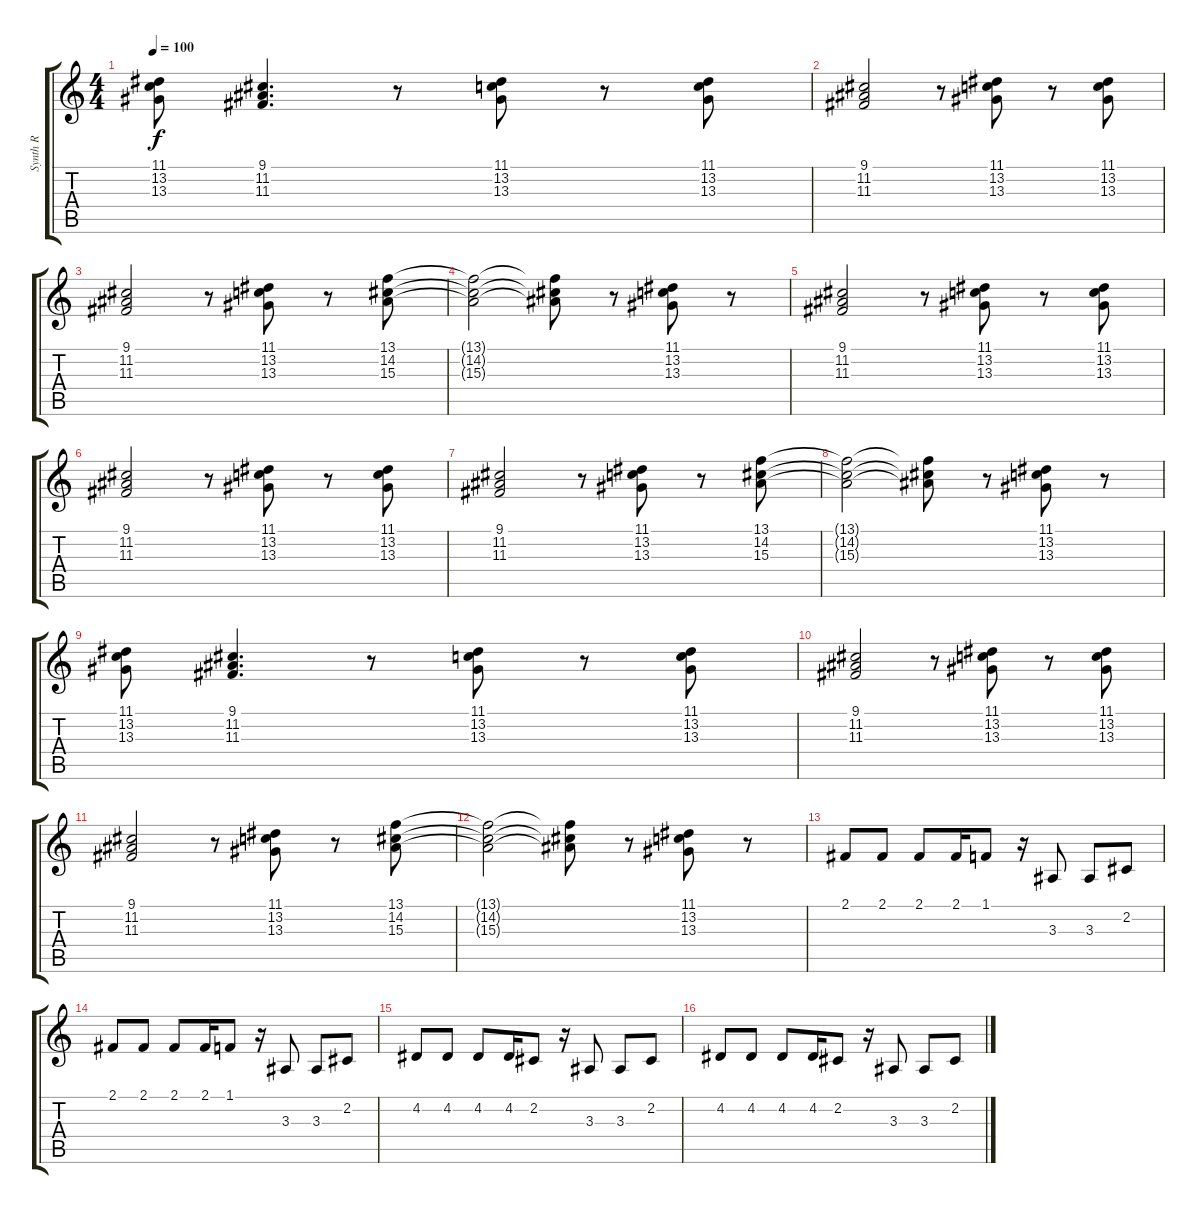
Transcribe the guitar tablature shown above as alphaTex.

\track ("Synth R" "Synth R") {instrument lead2sawtooth}
\staff {score tabs}
\tuning (E4 B3 G3 D3 A2 E2) {hide}
\ts (4 4)
\tempo 100
\clef g2
\ks c
(11.1 13.2 13.3).8{dy f} (9.1 11.2 11.3).4{d} r.8 (11.1 13.2 13.3).8 r.8 (11.1 13.2 13.3).8 |
(9.1 11.2 11.3).2 r.8 (11.1 13.2 13.3).8 r.8 (11.1 13.2 13.3).8 |
(9.1 11.2 11.3).2 r.8 (11.1 13.2 13.3).8 r.8 (13.1 14.2 15.3).8 |
(13.1{t} 14.2{t} 15.3{t}).2 (13.1{t} 14.2{t} 15.3{t}).8 r.8 (11.1 13.2 13.3).8 r.8 |
(9.1 11.2 11.3).2 r.8 (11.1 13.2 13.3).8 r.8 (11.1 13.2 13.3).8 |
(9.1 11.2 11.3).2 r.8 (11.1 13.2 13.3).8 r.8 (11.1 13.2 13.3).8 |
(9.1 11.2 11.3).2 r.8 (11.1 13.2 13.3).8 r.8 (13.1 14.2 15.3).8 |
(13.1{t} 14.2{t} 15.3{t}).2 (13.1{t} 14.2{t} 15.3{t}).8 r.8 (11.1 13.2 13.3).8 r.8 |
(11.1 13.2 13.3).8 (9.1 11.2 11.3).4{d} r.8 (11.1 13.2 13.3).8 r.8 (11.1 13.2 13.3).8 |
(9.1 11.2 11.3).2 r.8 (11.1 13.2 13.3).8 r.8 (11.1 13.2 13.3).8 |
(9.1 11.2 11.3).2 r.8 (11.1 13.2 13.3).8 r.8 (13.1 14.2 15.3).8 |
(13.1{t} 14.2{t} 15.3{t}).2 (13.1{t} 14.2{t} 15.3{t}).8 r.8 (11.1 13.2 13.3).8 r.8 |
2.1.8 2.1.8 2.1.8 2.1.16 1.1.8 r.16 3.3.8 3.3.8 2.2.8 |
2.1.8 2.1.8 2.1.8 2.1.16 1.1.8 r.16 3.3.8 3.3.8 2.2.8 |
4.2.8 4.2.8 4.2.8 4.2.16 2.2.8 r.16 3.3.8 3.3.8 2.2.8 |
4.2.8 4.2.8 4.2.8 4.2.16 2.2.8 r.16 3.3.8 3.3.8 2.2.8
